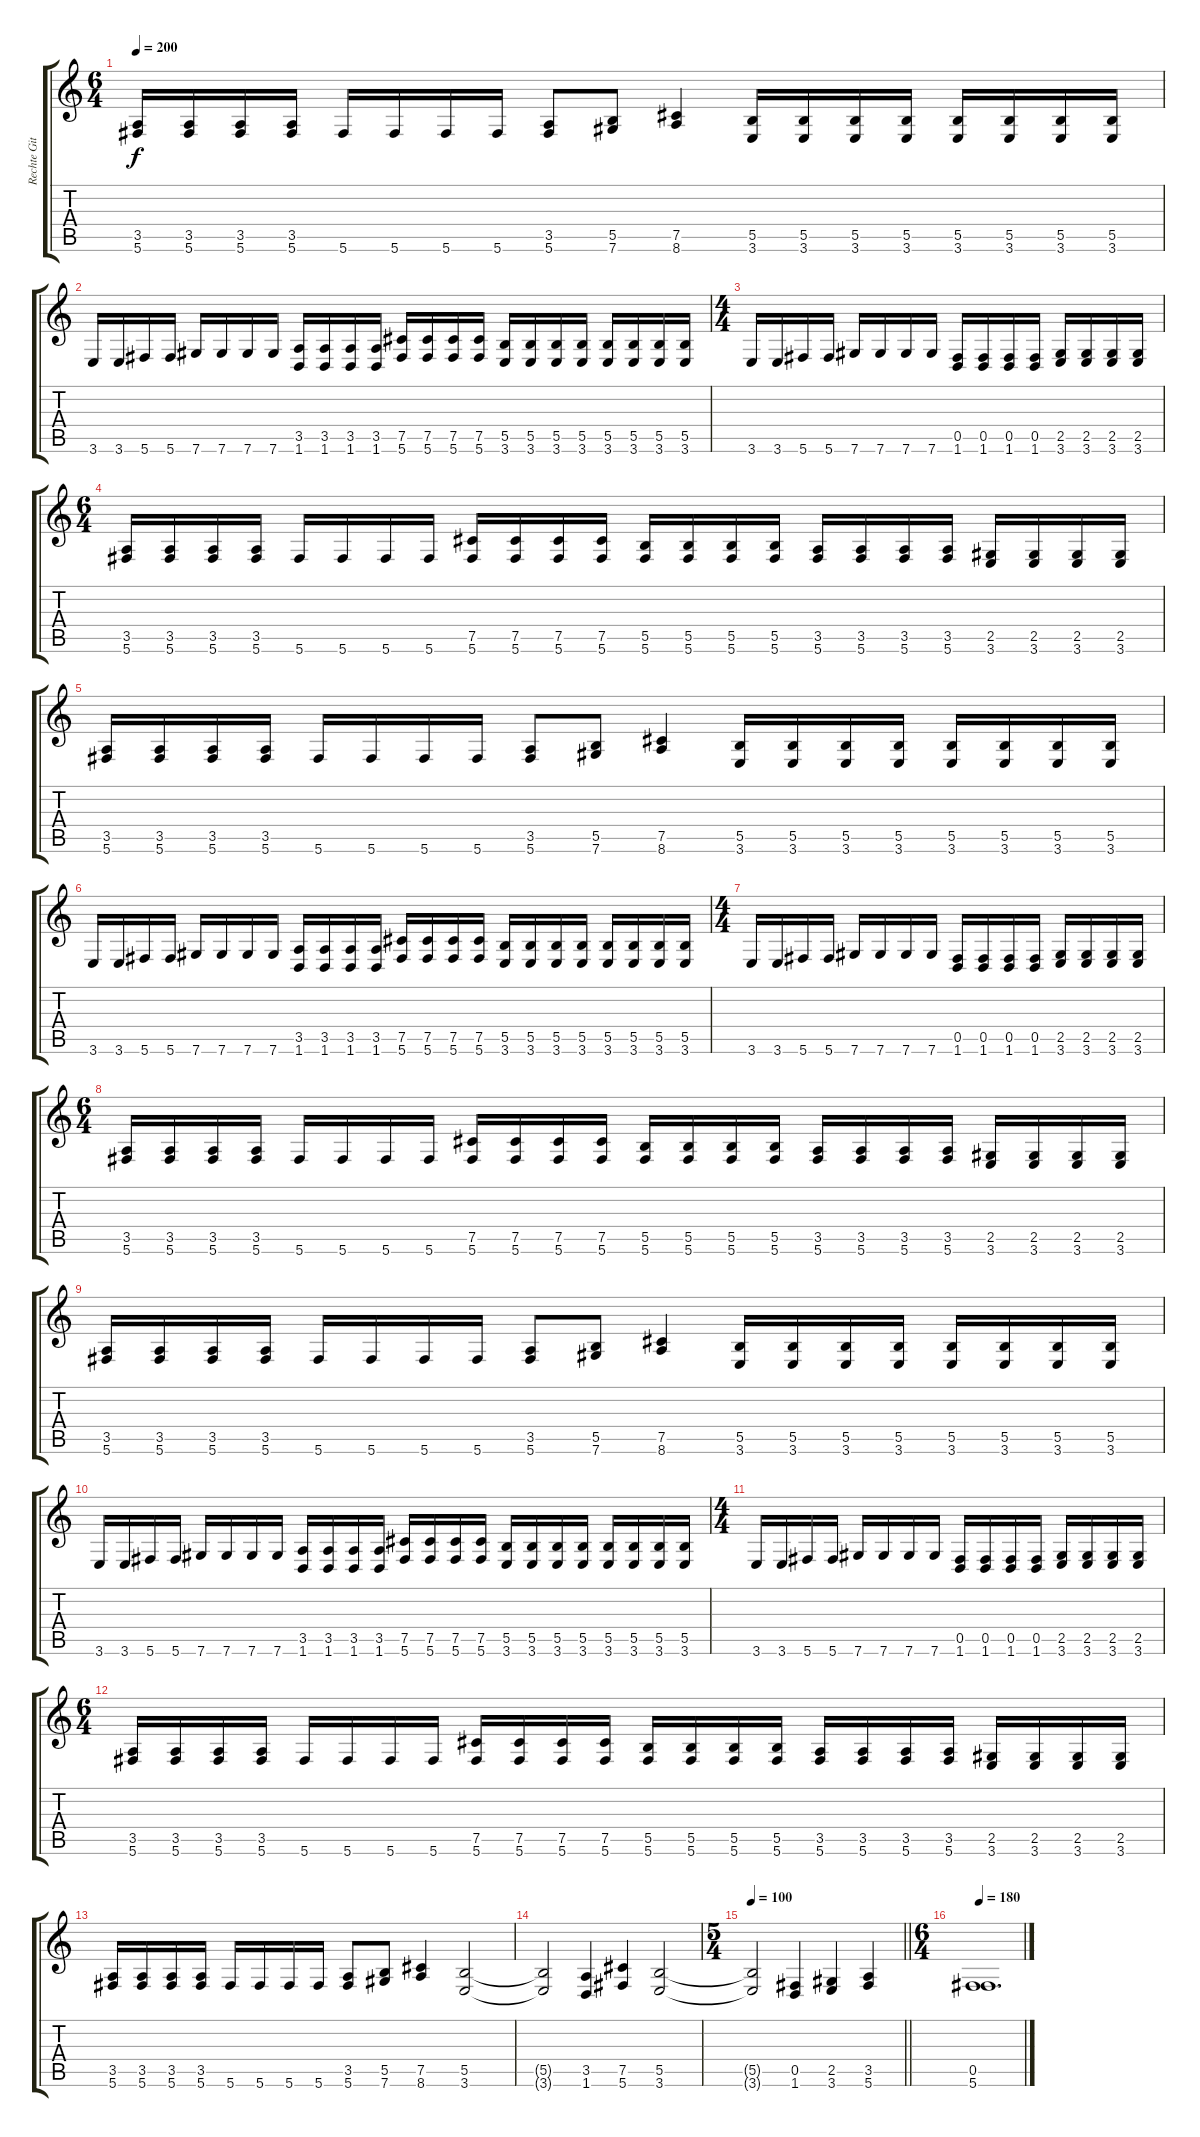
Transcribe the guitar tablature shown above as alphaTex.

\track ("Rechte Gitarre" "Rechte Git") {instrument distortionguitar}
\staff {score tabs}
\tuning (Db4 Ab3 E3 B2 Gb2 Db2) {hide}
\ts (6 4)
\tempo 200
\clef g2
\ks c
(3.5 5.6).16{dy f} (3.5 5.6).16 (3.5 5.6).16 (3.5 5.6).16 5.6.16 5.6.16 5.6.16 5.6.16 (3.5 5.6).8 (5.5 7.6).8 (7.5 8.6).4 (5.5 3.6).16 (5.5 3.6).16 (5.5 3.6).16 (5.5 3.6).16 (5.5 3.6).16 (5.5 3.6).16 (5.5 3.6).16 (5.5 3.6).16 |
3.6.16 3.6.16 5.6.16 5.6.16 7.6.16 7.6.16 7.6.16 7.6.16 (3.5 1.6).16 (3.5 1.6).16 (3.5 1.6).16 (3.5 1.6).16 (7.5 5.6).16 (7.5 5.6).16 (7.5 5.6).16 (7.5 5.6).16 (5.5 3.6).16 (5.5 3.6).16 (5.5 3.6).16 (5.5 3.6).16 (5.5 3.6).16 (5.5 3.6).16 (5.5 3.6).16 (5.5 3.6).16 |
\ts (4 4)
3.6.16 3.6.16 5.6.16 5.6.16 7.6.16 7.6.16 7.6.16 7.6.16 (0.5 1.6).16 (0.5 1.6).16 (0.5 1.6).16 (0.5 1.6).16 (2.5 3.6).16 (2.5 3.6).16 (2.5 3.6).16 (2.5 3.6).16 |
\ts (6 4)
(3.5 5.6).16 (3.5 5.6).16 (3.5 5.6).16 (3.5 5.6).16 5.6.16 5.6.16 5.6.16 5.6.16 (7.5 5.6).16 (7.5 5.6).16 (7.5 5.6).16 (7.5 5.6).16 (5.5 5.6).16 (5.5 5.6).16 (5.5 5.6).16 (5.5 5.6).16 (3.5 5.6).16 (3.5 5.6).16 (3.5 5.6).16 (3.5 5.6).16 (2.5 3.6).16 (2.5 3.6).16 (2.5 3.6).16 (2.5 3.6).16 |
(3.5 5.6).16 (3.5 5.6).16 (3.5 5.6).16 (3.5 5.6).16 5.6.16 5.6.16 5.6.16 5.6.16 (3.5 5.6).8 (5.5 7.6).8 (7.5 8.6).4 (5.5 3.6).16 (5.5 3.6).16 (5.5 3.6).16 (5.5 3.6).16 (5.5 3.6).16 (5.5 3.6).16 (5.5 3.6).16 (5.5 3.6).16 |
3.6.16 3.6.16 5.6.16 5.6.16 7.6.16 7.6.16 7.6.16 7.6.16 (3.5 1.6).16 (3.5 1.6).16 (3.5 1.6).16 (3.5 1.6).16 (7.5 5.6).16 (7.5 5.6).16 (7.5 5.6).16 (7.5 5.6).16 (5.5 3.6).16 (5.5 3.6).16 (5.5 3.6).16 (5.5 3.6).16 (5.5 3.6).16 (5.5 3.6).16 (5.5 3.6).16 (5.5 3.6).16 |
\ts (4 4)
3.6.16 3.6.16 5.6.16 5.6.16 7.6.16 7.6.16 7.6.16 7.6.16 (0.5 1.6).16 (0.5 1.6).16 (0.5 1.6).16 (0.5 1.6).16 (2.5 3.6).16 (2.5 3.6).16 (2.5 3.6).16 (2.5 3.6).16 |
\ts (6 4)
(3.5 5.6).16 (3.5 5.6).16 (3.5 5.6).16 (3.5 5.6).16 5.6.16 5.6.16 5.6.16 5.6.16 (7.5 5.6).16 (7.5 5.6).16 (7.5 5.6).16 (7.5 5.6).16 (5.5 5.6).16 (5.5 5.6).16 (5.5 5.6).16 (5.5 5.6).16 (3.5 5.6).16 (3.5 5.6).16 (3.5 5.6).16 (3.5 5.6).16 (2.5 3.6).16 (2.5 3.6).16 (2.5 3.6).16 (2.5 3.6).16 |
(3.5 5.6).16 (3.5 5.6).16 (3.5 5.6).16 (3.5 5.6).16 5.6.16 5.6.16 5.6.16 5.6.16 (3.5 5.6).8 (5.5 7.6).8 (7.5 8.6).4 (5.5 3.6).16 (5.5 3.6).16 (5.5 3.6).16 (5.5 3.6).16 (5.5 3.6).16 (5.5 3.6).16 (5.5 3.6).16 (5.5 3.6).16 |
3.6.16 3.6.16 5.6.16 5.6.16 7.6.16 7.6.16 7.6.16 7.6.16 (3.5 1.6).16 (3.5 1.6).16 (3.5 1.6).16 (3.5 1.6).16 (7.5 5.6).16 (7.5 5.6).16 (7.5 5.6).16 (7.5 5.6).16 (5.5 3.6).16 (5.5 3.6).16 (5.5 3.6).16 (5.5 3.6).16 (5.5 3.6).16 (5.5 3.6).16 (5.5 3.6).16 (5.5 3.6).16 |
\ts (4 4)
3.6.16 3.6.16 5.6.16 5.6.16 7.6.16 7.6.16 7.6.16 7.6.16 (0.5 1.6).16 (0.5 1.6).16 (0.5 1.6).16 (0.5 1.6).16 (2.5 3.6).16 (2.5 3.6).16 (2.5 3.6).16 (2.5 3.6).16 |
\ts (6 4)
(3.5 5.6).16 (3.5 5.6).16 (3.5 5.6).16 (3.5 5.6).16 5.6.16 5.6.16 5.6.16 5.6.16 (7.5 5.6).16 (7.5 5.6).16 (7.5 5.6).16 (7.5 5.6).16 (5.5 5.6).16 (5.5 5.6).16 (5.5 5.6).16 (5.5 5.6).16 (3.5 5.6).16 (3.5 5.6).16 (3.5 5.6).16 (3.5 5.6).16 (2.5 3.6).16 (2.5 3.6).16 (2.5 3.6).16 (2.5 3.6).16 |
(3.5 5.6).16 (3.5 5.6).16 (3.5 5.6).16 (3.5 5.6).16 5.6.16 5.6.16 5.6.16 5.6.16 (3.5 5.6).8 (5.5 7.6).8 (7.5 8.6).4 (5.5 3.6).2 |
(5.5{t} 3.6{t}).2 (3.5 1.6).4 (7.5 5.6).4 (5.5 3.6).2 |
\ts (5 4)
\tempo 100
\barLineRight lightlight
(5.5{t} 3.6{t}).2 (0.5 1.6).4 (2.5 3.6).4 (3.5 5.6).4 |
\ts (6 4)
\section ("" "")
\tempo 180
(0.5 5.6).1{d}
